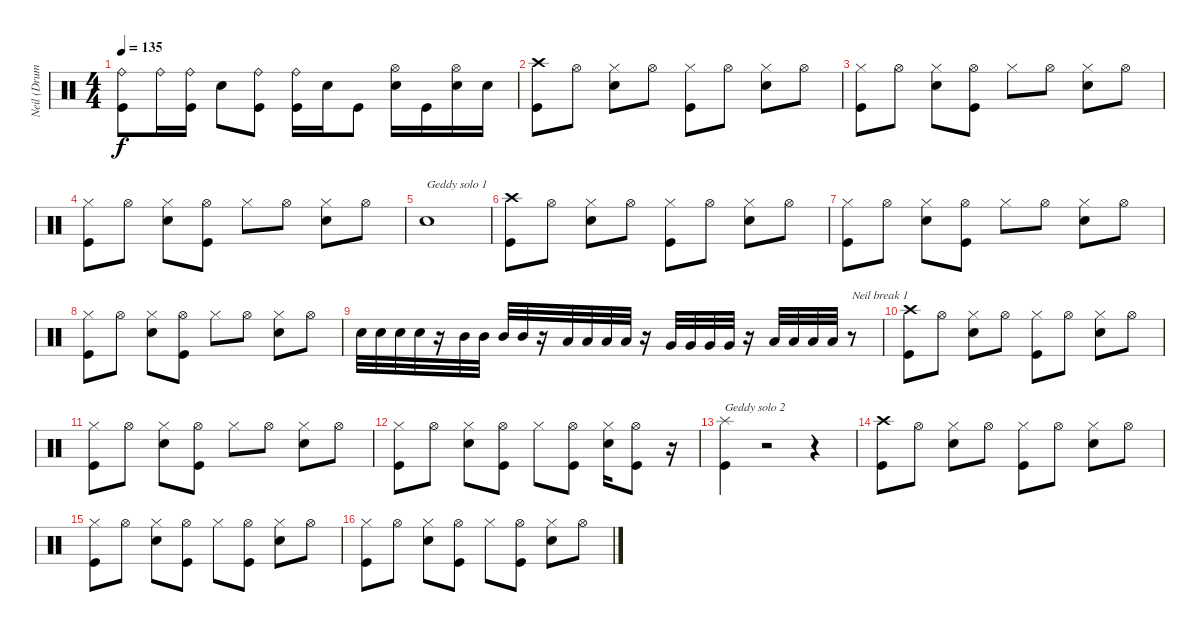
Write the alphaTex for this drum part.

\track ("Neil (Drums)" "Neil (Drum") {instrument percussion}
\staff {score}
\articulation defaults
\ts (4 4)
\tempo 135
\clef neutral
\ks c
("Ride (bell)" "Kick (hit)").8{dy f} "Ride (bell)".16 ("Ride (bell)" "Kick (hit)").16 "Electric Snare (hit)".8 ("Ride (bell)" "Kick (hit)").8 ("Ride (bell)" "Kick (hit)").16 "Electric Snare (hit)".16 "Kick (hit)".8 ("Hi-Hat (open)" "Electric Snare (hit)").16 "Kick (hit)".16 ("Hi-Hat (open)" "Electric Snare (hit)").16 "Electric Snare (hit)".16 |
("Crash high (hit)" "Kick (hit)").8 "Hi-Hat (open)".8 ("Hi-Hat (closed)" "Electric Snare (hit)").8 "Hi-Hat (open)".8 ("Hi-Hat (closed)" "Kick (hit)").8 "Hi-Hat (open)".8 ("Hi-Hat (closed)" "Electric Snare (hit)").8 "Hi-Hat (open)".8 |
("Hi-Hat (closed)" "Kick (hit)").8 "Hi-Hat (open)".8 ("Hi-Hat (closed)" "Electric Snare (hit)").8 ("Hi-Hat (open)" "Kick (hit)").8 "Hi-Hat (closed)".8 "Hi-Hat (open)".8 ("Hi-Hat (closed)" "Electric Snare (hit)").8 "Hi-Hat (open)".8 |
("Hi-Hat (closed)" "Kick (hit)").8 "Hi-Hat (open)".8 ("Hi-Hat (closed)" "Electric Snare (hit)").8 ("Hi-Hat (open)" "Kick (hit)").8 "Hi-Hat (closed)".8 "Hi-Hat (open)".8 ("Hi-Hat (closed)" "Electric Snare (hit)").8 "Hi-Hat (open)".8 |
"Electric Snare (hit)".1{txt "Geddy solo 1"} |
("Crash high (hit)" "Kick (hit)").8 "Hi-Hat (open)".8 ("Hi-Hat (closed)" "Electric Snare (hit)").8 "Hi-Hat (open)".8 ("Hi-Hat (closed)" "Kick (hit)").8 "Hi-Hat (open)".8 ("Hi-Hat (closed)" "Electric Snare (hit)").8 "Hi-Hat (open)".8 |
("Hi-Hat (closed)" "Kick (hit)").8 "Hi-Hat (open)".8 ("Hi-Hat (closed)" "Electric Snare (hit)").8 ("Hi-Hat (open)" "Kick (hit)").8 "Hi-Hat (closed)".8 "Hi-Hat (open)".8 ("Hi-Hat (closed)" "Electric Snare (hit)").8 "Hi-Hat (open)".8 |
("Hi-Hat (closed)" "Kick (hit)").8 "Hi-Hat (open)".8 ("Hi-Hat (closed)" "Electric Snare (hit)").8 ("Hi-Hat (open)" "Kick (hit)").8 "Hi-Hat (closed)".8 "Hi-Hat (open)".8 ("Hi-Hat (closed)" "Electric Snare (hit)").8 "Hi-Hat (open)".8 |
"Electric Snare (hit)".32 "Electric Snare (hit)".32 "Electric Snare (hit)".32 "Electric Snare (hit)".32 r.16 "Mid Tom (hit)".32 "Mid Tom (hit)".32 "Mid Tom (hit)".32 "Mid Tom (hit)".32 r.16 "Low Tom (hit)".32 "Low Tom (hit)".32 "Low Tom (hit)".32 "Low Tom (hit)".32 r.16 "Very Low Tom (hit)".32 "Very Low Tom (hit)".32 "Very Low Tom (hit)".32 "Very Low Tom (hit)".32 r.16 "Low Floor Tom (hit)".32 "Low Floor Tom (hit)".32 "Low Floor Tom (hit)".32 "Low Floor Tom (hit)".32 r.8{txt "Neil break 1"} |
("Crash high (hit)" "Kick (hit)").8 "Hi-Hat (open)".8 ("Hi-Hat (closed)" "Electric Snare (hit)").8 "Hi-Hat (open)".8 ("Hi-Hat (closed)" "Kick (hit)").8 "Hi-Hat (open)".8 ("Hi-Hat (closed)" "Electric Snare (hit)").8 "Hi-Hat (open)".8 |
("Hi-Hat (closed)" "Kick (hit)").8 "Hi-Hat (open)".8 ("Hi-Hat (closed)" "Electric Snare (hit)").8 ("Hi-Hat (open)" "Kick (hit)").8 "Hi-Hat (closed)".8 "Hi-Hat (open)".8 ("Hi-Hat (closed)" "Electric Snare (hit)").8 "Hi-Hat (open)".8 |
("Hi-Hat (closed)" "Kick (hit)").8 "Hi-Hat (open)".8 ("Hi-Hat (closed)" "Electric Snare (hit)").8 ("Hi-Hat (open)" "Kick (hit)").8 "Hi-Hat (closed)".8 ("Hi-Hat (open)" "Kick (hit)").8 ("Hi-Hat (closed)" "Electric Snare (hit)").16 ("Hi-Hat (open)" "Kick (hit)").8 r.16 |
("Splash (hit)" "Kick (hit)").4{txt "Geddy solo 2"} r.2 r.4 |
("Crash high (hit)" "Kick (hit)").8 "Hi-Hat (open)".8 ("Hi-Hat (closed)" "Electric Snare (hit)").8 "Hi-Hat (open)".8 ("Hi-Hat (closed)" "Kick (hit)").8 "Hi-Hat (open)".8 ("Hi-Hat (closed)" "Electric Snare (hit)").8 "Hi-Hat (open)".8 |
("Hi-Hat (closed)" "Kick (hit)").8 "Hi-Hat (open)".8 ("Hi-Hat (closed)" "Electric Snare (hit)").8 ("Hi-Hat (open)" "Kick (hit)").8 "Hi-Hat (closed)".8 ("Hi-Hat (open)" "Kick (hit)").8 ("Hi-Hat (closed)" "Electric Snare (hit)").8 "Hi-Hat (open)".8 |
("Hi-Hat (closed)" "Kick (hit)").8 "Hi-Hat (open)".8 ("Hi-Hat (closed)" "Electric Snare (hit)").8 ("Hi-Hat (open)" "Kick (hit)").8 "Hi-Hat (closed)".8 ("Hi-Hat (open)" "Kick (hit)").8 ("Hi-Hat (closed)" "Electric Snare (hit)").8 "Hi-Hat (open)".8
